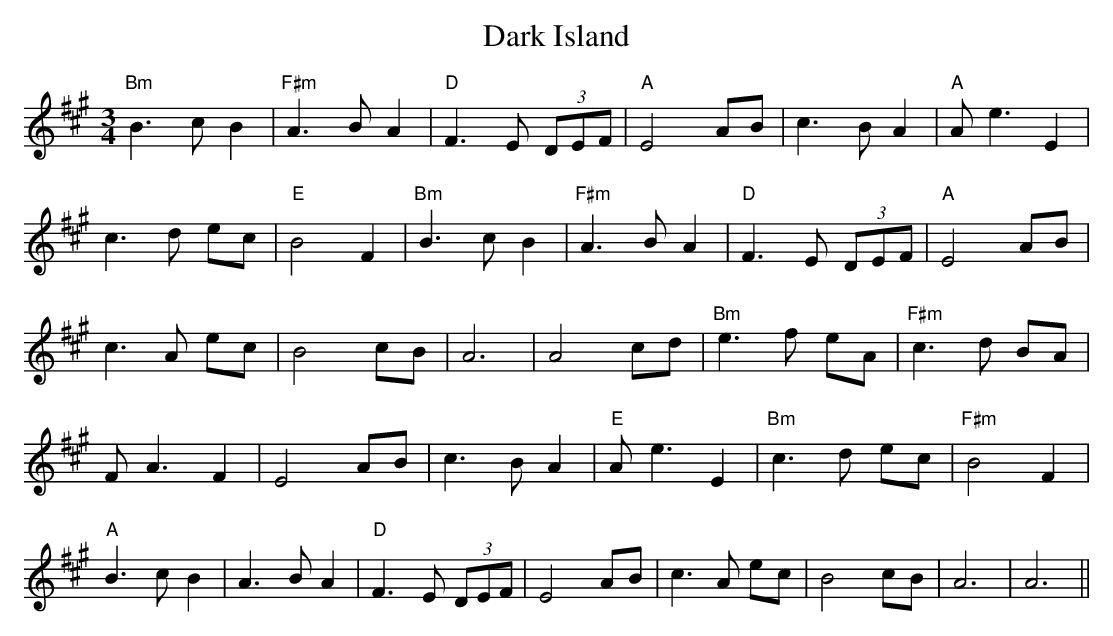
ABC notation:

X:1
T:Dark Island
M:3/4
L:1/8
K:A
"Bm"B3 cB2|"F#m"A3 BA2|"D"F3 E (3DEF|"A"E4 AB|c3 BA2|"A"Ae3 E2|
c3 d ec|"E"B4 F2|"Bm"B3 cB2|"F#m"A3 BA2|"D"F3 E (3DEF|"A"E4 AB|
c3 A ec|B4 cB|A6|A4 cd|"Bm"e3 f eA|"F#m"c3d BA|
FA3 F2|E4 AB|c3 BA2|"E"Ae3 E2|"Bm"c3 d ec|"F#m"B4 F2|
"A"B3 c B2|A3 B A2|"D"F3 E (3DEF|E4 AB|c3 A ec|B4 cB|A6|A6||
